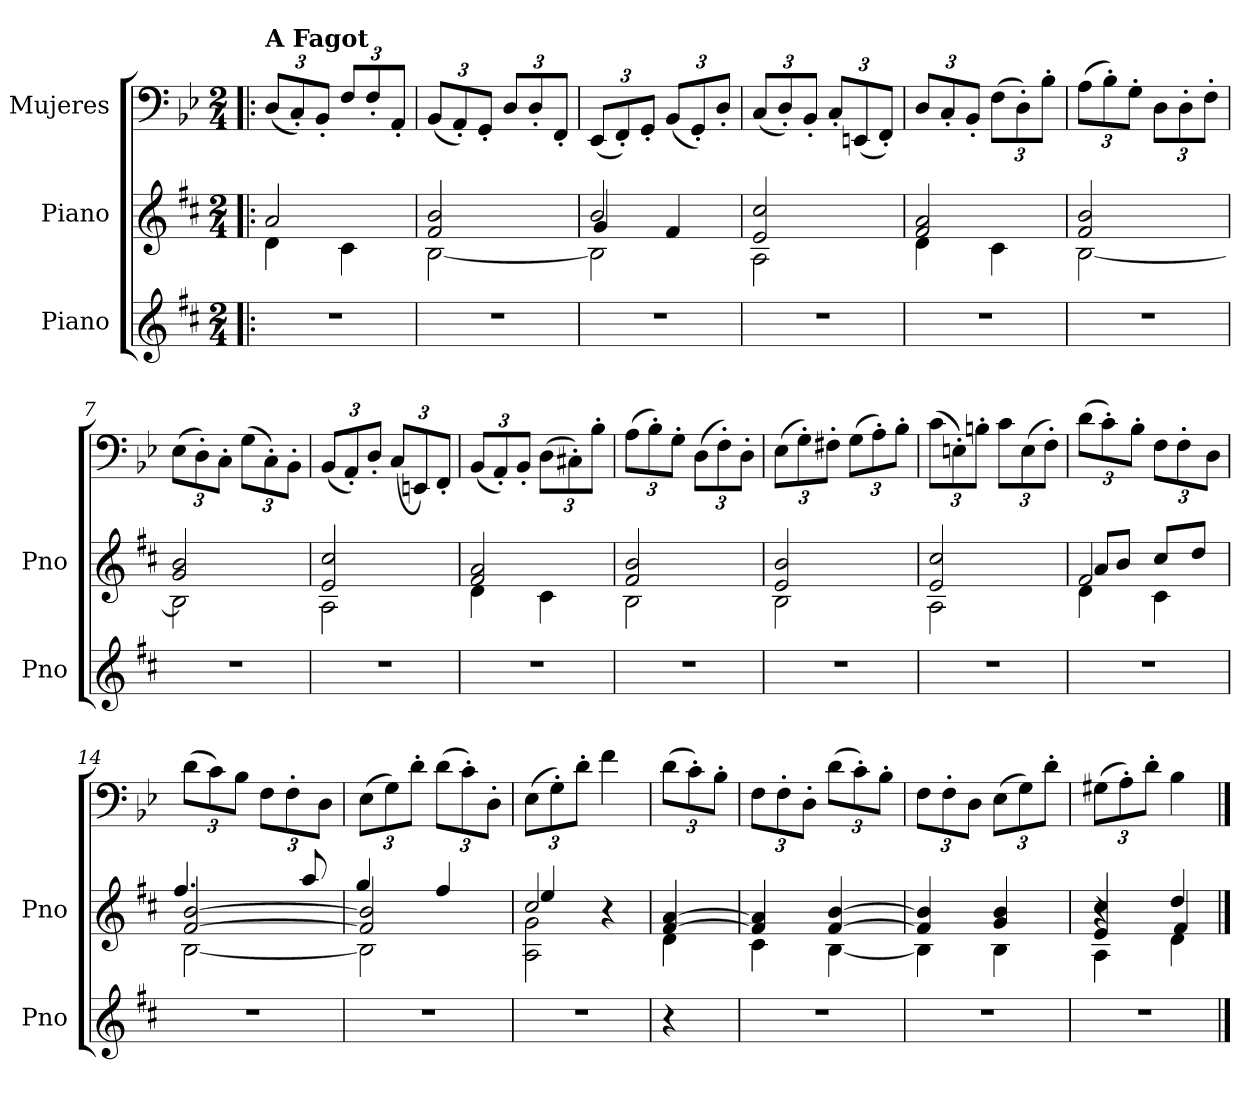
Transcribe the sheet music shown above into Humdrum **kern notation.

**kern	**kern	**kern
*part3	*part2	*part1
*staff3	*staff2	*staff1
*I"Piano	*I"Piano	*I"Mujeres
*I'Pno	*I'Pno	*
*clefG2	*clefG2	*clefF4
*k[f#c#]	*k[f#c#]	*k[b-e-]
*M2/4	*M2/4	*M2/4
*MM60	*MM60	*MM60
=1!|:	=1!|:	=1!|:
*	*^	*
*	*	*	*Xbrackettup
!	!	!	!LO:TX:a:B:t=A Fagot
2r	2a/	4d\	(<12D/L
.	.	.	12C'/)
.	.	.	12BB-'/J
.	.	4c#\	12F/L
.	.	.	12F'/
.	.	.	12AA'/J
=2	=2	=2	=2
2r	2f#/ 2b/	[2B\	(<12BB-/L
.	.	.	12AA'/)
.	.	.	12GG'/J
.	.	.	12D/L
.	.	.	12D'/
.	.	.	12FF'/J
=3	=3	=3	=3
*	*	*^	*
2r	2b/	2B\]	4g/	(<12EE-/L
.	.	.	.	12FF'/)
.	.	.	.	12GG'/J
.	.	.	4f#/	(<12BB-/L
.	.	.	.	12GG'/)
.	.	.	.	12D'/J
*	*	*v	*v	*
=4	=4	=4	=4
2r	2e/ 2cc#/	2A\	(<12C/L
.	.	.	12D'/)
.	.	.	12BB-'/J
.	.	.	12C'/L
.	.	.	(<12EEn/
.	.	.	12FF'/J)
=5	=5	=5	=5
2r	2f#/ 2a/	4d\	12D/L
.	.	.	12C'/
.	.	.	12BB-'/J
.	.	4c#\	(>12F\L
.	.	.	12D'\)
.	.	.	12B-'\J
=6	=6	=6	=6
2r	2f#/ 2b/	[2B\	(>12A\L
.	.	.	12B-'\)
.	.	.	12G'\J
.	.	.	12D\L
.	.	.	12D'\
.	.	.	12F'\J
!!LO:LB:g=z
=7	=7	=7	=7
2r	2g/ 2b/	2B\]	(>12E-\L
.	.	.	12D'\)
.	.	.	12C'\J
.	.	.	(>12G\L
.	.	.	12C'\)
.	.	.	12BB-'\J
=8	=8	=8	=8
2r	2e/ 2cc#/	2A\	(<12BB-/L
.	.	.	12AA'/)
.	.	.	12D'/J
.	.	.	(<12C/L
.	.	.	12EEn/)
.	.	.	12FF'/J
=9	=9	=9	=9
2r	2f#/ 2a/	4d\	(<12BB-/L
.	.	.	12AA'/)
.	.	.	12BB-'/J
.	.	4c#\	(>12D\L
.	.	.	12C#X'\)
.	.	.	12B-'\J
=10	=10	=10	=10
2r	2f#/ 2b/	2B\	(>12A\L
.	.	.	12B-'\)
.	.	.	12G'\J
.	.	.	(>12D\L
.	.	.	12F'\)
.	.	.	12D'\J
=11	=11	=11	=11
2r	2e/ 2b/	2B\	(>12E-\L
.	.	.	12G'\)
.	.	.	12F#X'\J
.	.	.	(>12G\L
.	.	.	12A'\)
.	.	.	12B-'\J
=12	=12	=12	=12
2r	2e/ 2cc#/	2A\	(>12c\L
.	.	.	12En'\)
.	.	.	12Bn'\J
.	.	.	12c\L
.	.	.	(>12E\
.	.	.	12F'\J)
!!LO:LB:g=z
=13	=13	=13	=13
*	*	*^	*
2r	2f#/	4d\	8a/L	(>12d\L
.	.	.	.	12c'\)
.	.	.	8b/J	.
.	.	.	.	12B-'\J
.	.	4c#\	8cc#/L	12F\L
.	.	.	.	12F'\
.	.	.	8dd/J	.
.	.	.	.	12D\J
=14	=14	=14	=14	=14
2r	[2f#/ [2b/	[2B\	4.ff#/	(>12d\L
.	.	.	.	12c\)
.	.	.	.	12B-\J
.	.	.	.	12F\L
.	.	.	.	12F'\
.	.	.	8aa/	.
.	.	.	.	12D\J
=15	=15	=15	=15	=15
2r	2f#/] 2b/]	2B\]	4gg/	(>12E-\L
.	.	.	.	12G\)
.	.	.	.	12d'\J
.	.	.	4ff#/	(>12d\L
.	.	.	.	12c'\)
.	.	.	.	12D'\J
=16	=16	=16	=16	=16
2r	2cc#/	2A\ 2g\	4ee/	(>12E-\L
.	.	.	.	12G'\)
.	.	.	.	12d'\J
.	.	.	4r	4f\
*	*	*v	*v	*
=17	=17	=17	=17
4r	[4f#/ [4a/	4d\	(>12d\L
.	.	.	12c'\)
.	.	.	12B-'\J
=18	=18	=18	=18
2r	4f#/] 4a/]	4c#\	12F\L
.	.	.	12F'\
.	.	.	12D'\J
.	[4f#/ [4b/	[4B\	(>12d\L
.	.	.	12c'\)
.	.	.	12B-'\J
=19	=19	=19	=19
2r	4f#/] 4b/]	4B\]	12F\L
.	.	.	12F'\
.	.	.	12D\J
.	4g/ 4b/	4B\	(>12E-\L
.	.	.	12G\)
.	.	.	12d'\J
=20	=20	=20	=20
*	*	*^	*
2r	4e/ 4cc#/	4A\	4r	(>12G#X\L
.	.	.	.	12A'\)
.	.	.	.	12d'\J
.	4dd/	4d\	4f#/	4B-\
*	*v	*v	*v	*
==	==	==
*-	*-	*-
